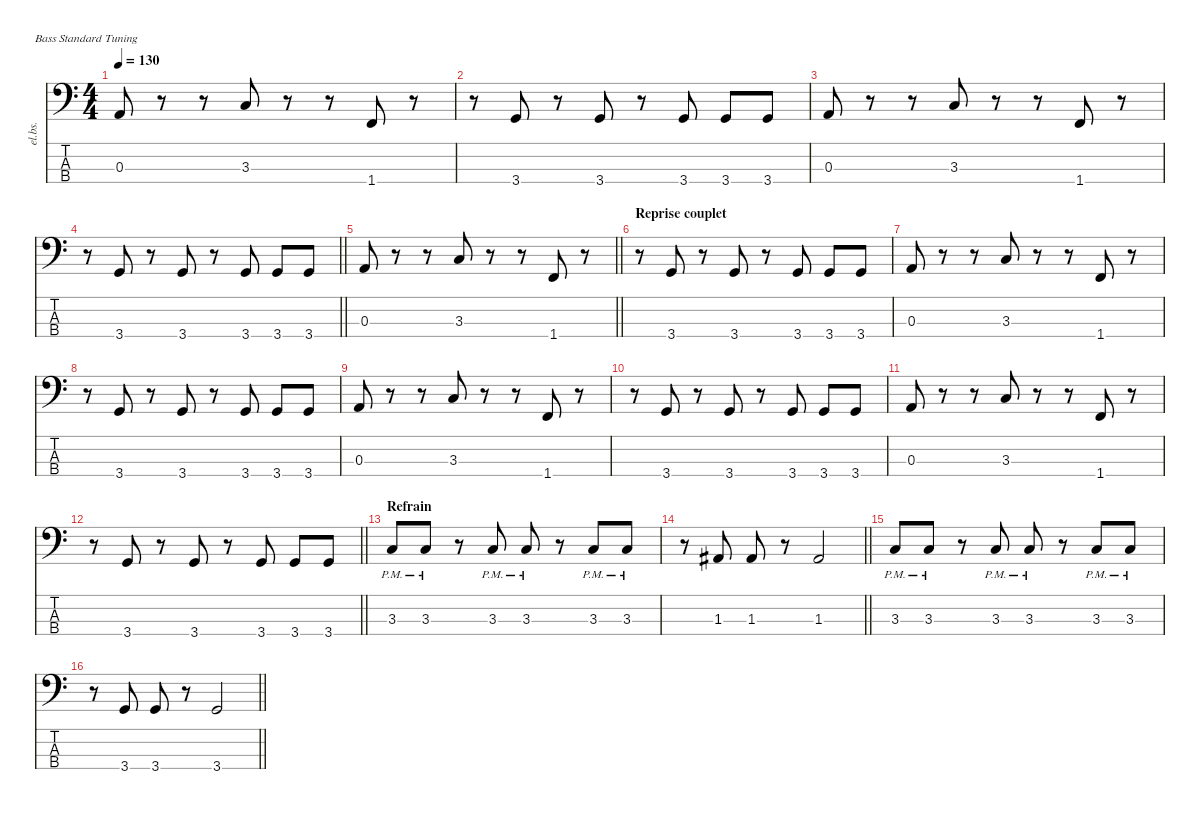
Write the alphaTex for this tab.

\defaultSystemsLayout 4
\hideDynamics
\bracketExtendMode nobrackets
\otherSystemsTrackNameOrientation horizontal
\track ("Chipon" "el.bs.") {instrument electricbassfinger}
\staff {score tabs}
\tuning (G2 D2 A1 E1)
\ts (4 4)
\tempo 130
\clef f4
\ks c
0.3.8{dy f} r.8 r.8 3.3.8 r.8 r.8 1.4.8 r.8 |
r.8 3.4.8 r.8 3.4.8 r.8 3.4.8 3.4.8 3.4.8 |
0.3.8 r.8 r.8 3.3.8 r.8 r.8 1.4.8 r.8 |
\barLineRight lightlight
r.8 3.4.8 r.8 3.4.8 r.8 3.4.8 3.4.8 3.4.8 |
\barLineRight lightlight
0.3.8 r.8 r.8 3.3.8 r.8 r.8 1.4.8 r.8 |
\section ("" "Reprise couplet")
r.8 3.4.8 r.8 3.4.8 r.8 3.4.8 3.4.8 3.4.8 |
0.3.8 r.8 r.8 3.3.8 r.8 r.8 1.4.8 r.8 |
r.8 3.4.8 r.8 3.4.8 r.8 3.4.8 3.4.8 3.4.8 |
0.3.8 r.8 r.8 3.3.8 r.8 r.8 1.4.8 r.8 |
r.8 3.4.8 r.8 3.4.8 r.8 3.4.8 3.4.8 3.4.8 |
0.3.8 r.8 r.8 3.3.8 r.8 r.8 1.4.8 r.8 |
\barLineRight lightlight
r.8 3.4.8 r.8 3.4.8 r.8 3.4.8 3.4.8 3.4.8 |
\section ("" "Refrain")
3.3{pm}.8 3.3{pm}.8 r.8 3.3{pm}.8 3.3{pm}.8 r.8 3.3{pm}.8 3.3{pm}.8 |
\barLineRight lightlight
r.8 1.3{acc #}.8 1.3{acc #}.8 r.8 1.3{acc #}.2 |
3.3{pm}.8 3.3{pm}.8 r.8 3.3{pm}.8 3.3{pm}.8 r.8 3.3{pm}.8 3.3{pm}.8 |
\barLineRight lightlight
r.8 3.4.8 3.4.8 r.8 3.4.2
